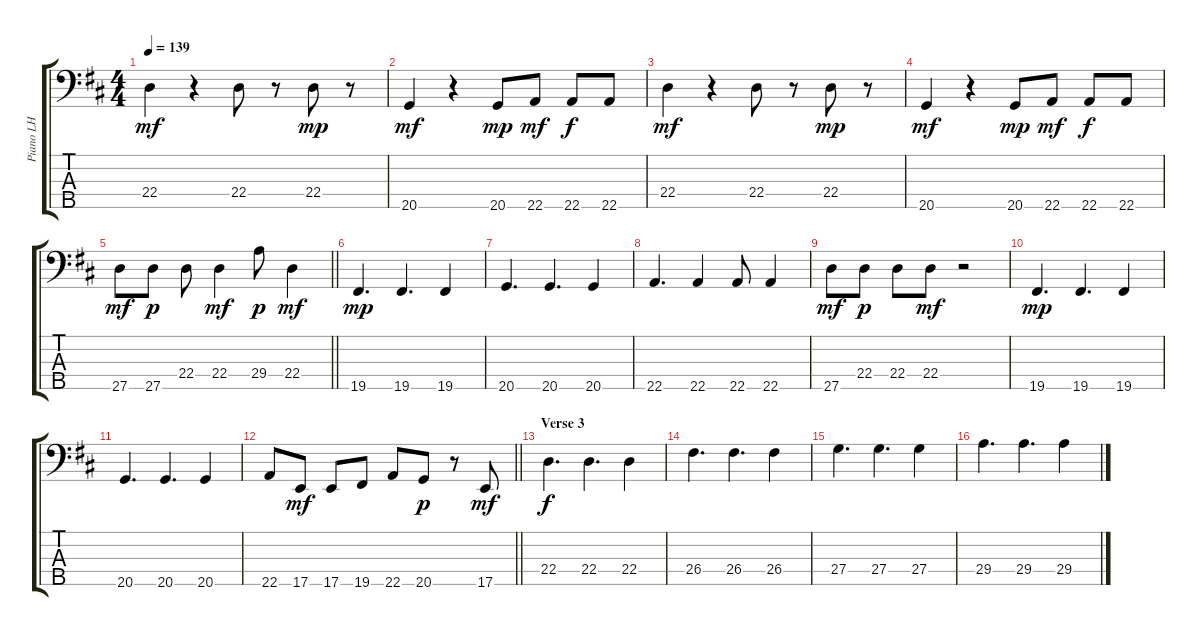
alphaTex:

\track ("Piano LH" "Piano LH") {instrument electricgrandpiano}
\staff {score tabs}
\tuning (G2 D2 A1 E1 B0) {hide}
\ts (4 4)
\tempo 139
\clef f4
\ks d
22.4.4{dy mf} r.4 22.4.8 r.8 22.4.8{dy mp} r.8 |
20.5.4{dy mf} r.4 20.5.8{dy mp} 22.5.8{dy mf} 22.5.8{dy f} 22.5.8 |
22.4.4{dy mf} r.4 22.4.8 r.8 22.4.8{dy mp} r.8 |
20.5.4{dy mf} r.4 20.5.8{dy mp} 22.5.8{dy mf} 22.5.8{dy f} 22.5.8 |
\barLineRight lightlight
27.5.8{dy mf} 27.5.8{dy p} 22.4.8 22.4.4{dy mf} 29.4.8{dy p} 22.4.4{dy mf} |
19.5.4{d dy mp} 19.5.4{d} 19.5.4 |
20.5.4{d} 20.5.4{d} 20.5.4 |
22.5.4{d} 22.5.4 22.5.8 22.5.4 |
27.5.8{dy mf} 22.4.8{dy p} 22.4.8 22.4.8{dy mf} r.2 |
19.5.4{d dy mp} 19.5.4{d} 19.5.4 |
20.5.4{d} 20.5.4{d} 20.5.4 |
\barLineRight lightlight
22.5.8 17.5.8{dy mf} 17.5.8 19.5.8 22.5.8 20.5.8{dy p} r.8 17.5.8{dy mf} |
\section ("" "Verse 3")
22.4.4{d dy f} 22.4.4{d} 22.4.4 |
26.4.4{d} 26.4.4{d} 26.4.4 |
27.4.4{d} 27.4.4{d} 27.4.4 |
29.4.4{d} 29.4.4{d} 29.4.4
